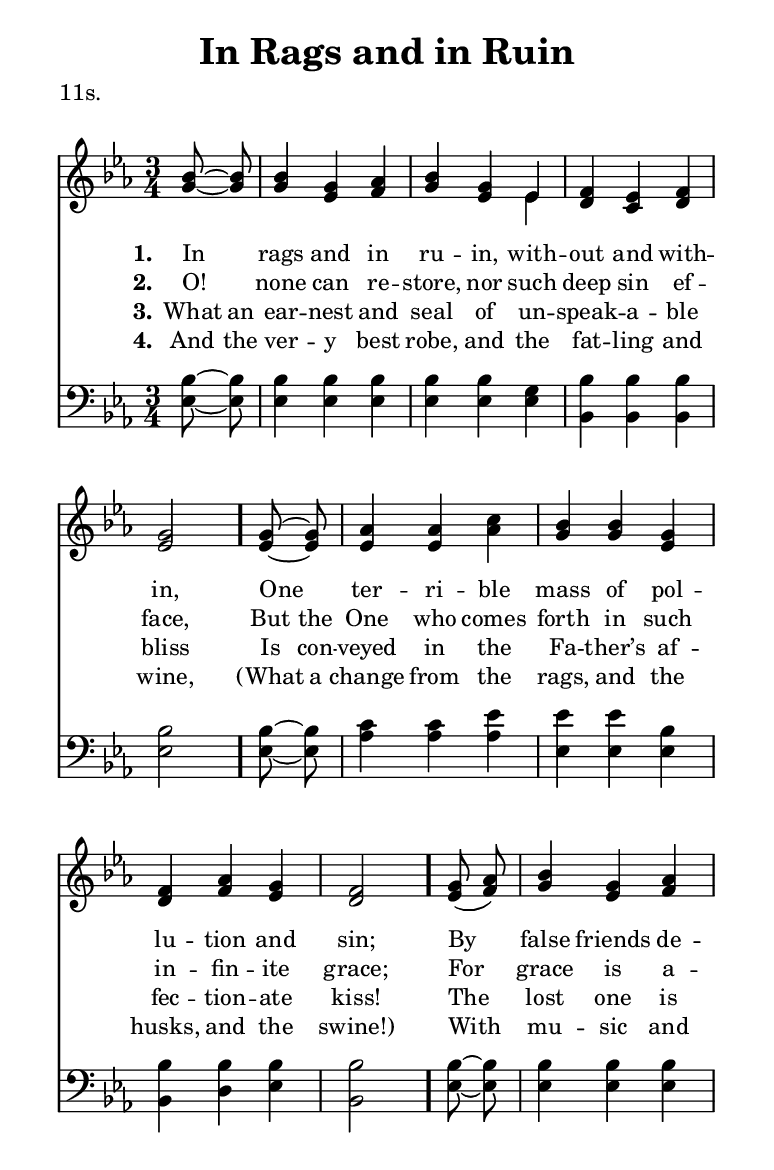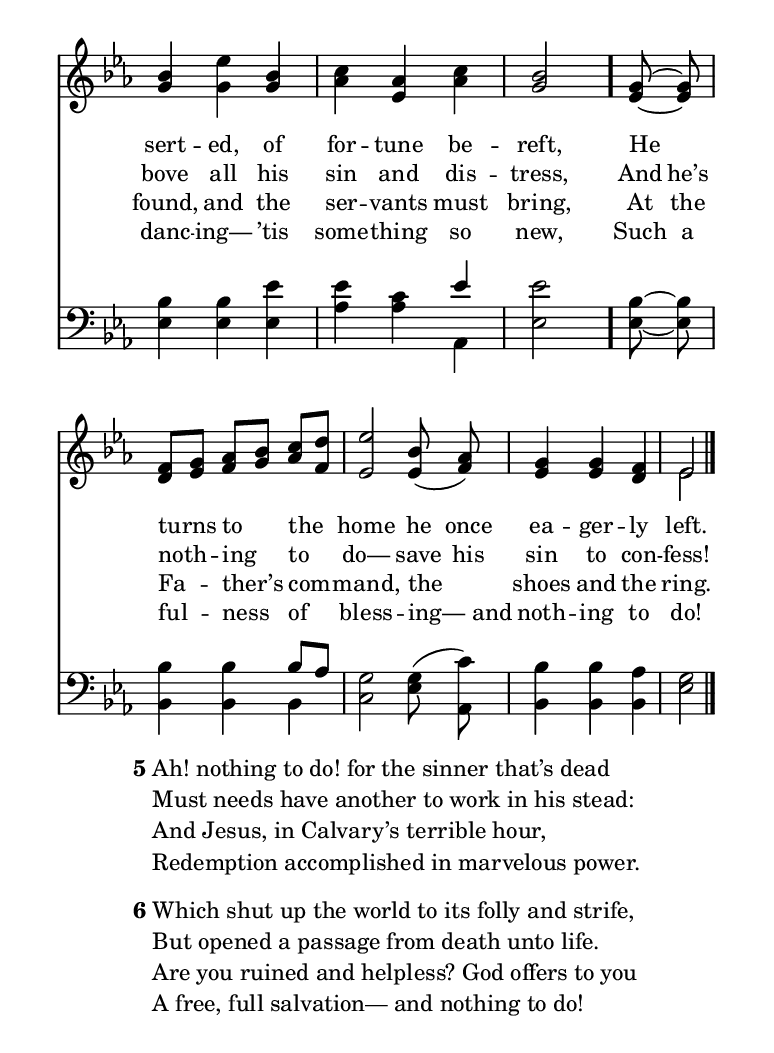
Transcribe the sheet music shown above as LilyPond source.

\include "common/global.ily"
\paper {
  \include "common/paper.ily"
  ragged-bottom = ##t
  ragged-last-bottom = ##t
  page-count = ##f
}

\header{
  hymnnumber = "26"
  title = "In Rags and in Ruin"
  tunename = "Comfort"
  meter = "11s."
  poet = ""
  composer = ""
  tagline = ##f
}

% for fermata in MIDI
ta = { \tempo 4=90 }
tb = { \tempo 4=45 }

patternAA = { c8 ~ c8 | c4 c4 c4 | c4 c4 c4 | c4 c4 c4 | c2 }
patternAB = { c8( c8) | c4 c4 c4 | c4 c4 c4 | c4 c4 c4 | c2 }

patternBA = { c8 ~ c8 | c8[ c8] c8[ c8] c8[ c8] | c2 c8( c8) | c4 c4 c4 | c2 }
patternBB = { c8 ~ c8 | c4      c4      c8[ c8] | c2 c8( c8) | c4 c4 c4 | c2 }
patternBC = { c8 ~ c8 | c4      c4      c4      | c2 c8( c8) | c4 c4 c4 | c2 }

global = {
  \include "common/overrides.ily"
  \override Staff.TimeSignature.style = #'numbered
  \time 3/4
  \override Score.MetronomeMark.transparent = ##t % hide all fermata changes too
  \ta
  \key ees \major
  \partial 4
  \autoBeamOff
}

notesSoprano = {
\global
\relative c'' {

  \changePitch \patternAA { bes bes | bes g aes       | bes g ees   | f ees f | g   }
  \changePitch \patternAA { g g     | aes aes c       | bes bes g   | f aes g | f   }
  \changePitch \patternAB { g aes   | bes g aes       | bes ees bes | c aes c | bes }
  \changePitch \patternBA { g g     | f g aes bes c d | ees bes aes | g g f   | ees }

  \bar "|."

}
}

notesAlto = {
\global
\relative e' {

  \changePitch \patternAA { g g     | g ees f         | g ees ees | d c d       | ees }
  \changePitch \patternAA { ees ees | ees ees aes     | g g ees   | d f ees     | d   }
  \changePitch \patternAB { ees f   | g ees f         | g g g     | aes ees aes | g   }
  \changePitch \patternBA { ees ees | d ees f g aes f | ees ees f | ees ees d   | ees }

}
}

notesTenor = {
\global
\relative a {

  \changePitch \patternAA { bes bes | bes bes bes     | bes bes g   | bes bes bes | bes }
  \changePitch \patternAA { bes bes | c c ees         | ees ees bes | bes bes bes | bes }
  \changePitch \patternAA { bes bes | bes bes bes     | bes bes ees | ees c ees   | ees }
  \changePitch \patternBB { bes bes | bes bes bes aes | g g c       | bes bes aes | g   }

}
}

notesBass = {
\global
\relative f {

  \changePitch \patternAA { ees ees | ees ees ees | ees ees ees | bes bes bes  | ees  }
  \changePitch \patternAA { ees ees | aes aes aes | ees ees ees | bes d ees    | bes  }
  \changePitch \patternAA { ees ees | ees ees ees | ees ees ees | aes aes aes, | ees' }
  \changePitch \patternBC { ees ees | bes bes bes | c ees aes,  | bes bes bes  | ees  }

}
}

wordsA = \lyricmode {
\set stanza = "1."

In rags and in ru -- in, with -- out and with -- in, \bar "."
One ter -- ri -- ble mass of pol -- lu -- tion and sin; \bar "."
By false friends de -- sert -- ed, of for -- tune be -- reft, \bar "."
He turns to the home { \mon } he once { \moff } ea -- ger -- ly left. \bar "."

}

wordsB = \lyricmode {
\set stanza = "2."

O! none can re -- store, nor such deep sin ef -- face,
{ \mon } But the { \moff } One who comes forth in such in -- fin -- ite grace;
For grace is a -- bove all his sin and dis -- tress,
{ \mon } And he’s { \moff } noth -- ing to do— { \mon } save his { \moff } sin to con -- fess!

}

wordsC = \lyricmode {
\set stanza = "3."

{ \mon } What an { \moff } ear -- nest and seal of un -- speak -- a -- ble bliss
{ \mon } Is con -- veyed { \moff } in the Fa -- ther’s af -- fec -- tion -- ate kiss!
The lost one is found, and the ser -- vants must bring,
{ \mon } At the { \moff } Fa -- ther’s com -- mand, the shoes and the ring.

}

wordsD = \lyricmode {
\set stanza = "4."

{ \mon } And the { \moff } ver -- y best robe, and the fat -- ling and wine,
{ \mon } (What a { \moff } change from the rags, and the husks, and the swine!)
With mu -- sic and danc -- ing— ’tis some -- thing so new,
{ \mon } Such a { \moff } ful -- ness of bless -- ing— and noth -- ing to do!

}

wordsE = \markuplist {

\line { Ah! nothing to do! for the sinner that’s dead }
\line { Must needs have another to work in his stead: }
\line { And Jesus, in Calvary’s terrible hour,        }
\line { Redemption accomplished in marvelous power.   }

}

wordsF = \markuplist {

\line { Which shut up the world to its folly and strife, }
\line { But opened a passage from death unto life.       }
\line { Are you ruined and helpless? God offers to you   }
\line { A free, full salvation— and nothing to do!       }

}

\score {
  \context ChoirStaff <<
    \context Staff = upper <<
      \set Staff.autoBeaming = ##f
      \set ChoirStaff.systemStartDelimiter = #'SystemStartBar
      \set ChoirStaff.printPartCombineTexts = ##f
      \partcombine #'(2 . 9) \notesSoprano \notesAlto
      \context NullVoice = sopranos { \voiceOne << \notesSoprano >> }
      \context NullVoice = altos { \voiceTwo << \notesAlto >> }
      \context Lyrics = one   \lyricsto sopranos \wordsA
      \context Lyrics = two   \lyricsto sopranos \wordsB
      \context Lyrics = three \lyricsto sopranos \wordsC
      \context Lyrics = four  \lyricsto sopranos \wordsD
    >>
    \context Staff = men <<
      \set Staff.autoBeaming = ##f
      \clef bass
      \set ChoirStaff.printPartCombineTexts = ##f
      \partcombine #'(2 . 9) \notesTenor \notesBass
      \context NullVoice = tenors { \voiceOne << \notesTenor >> }
      \context NullVoice = basses { \voiceTwo << \notesBass >> }
    >>
  >>
  \layout {
    \include "common/layout.ily"
  }
  \midi{
    \include "common/midi.ily"
  }
}

\markup { \raise #4 \fill-line { \column {
  \line{ \bold 5 \column { \wordsE } } \combine \null \vspace #0.4
  \line{ \bold 6 \column { \wordsF } }
} } }

\version "2.19.49"  % necessary for upgrading to future LilyPond versions.

% vi:set et ts=2 sw=2 ai nocindent syntax=lilypond:
